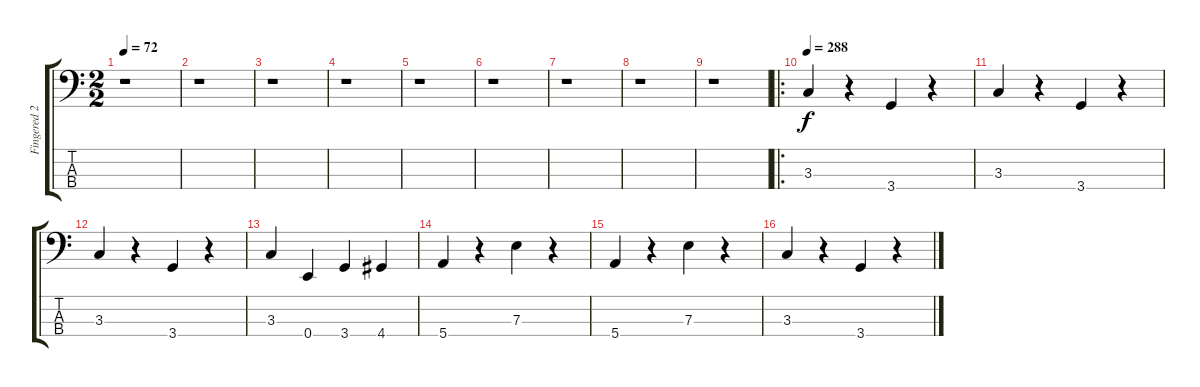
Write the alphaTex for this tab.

\track ("Fingered 2" "Fingered 2") {instrument electricbassfinger}
\staff {score tabs}
\tuning (G2 D2 A1 E1) {hide}
\ts (2 2)
\tempo 72
\clef f4
\ks c
r.1{dy f} |
r.1 |
r.1 |
r.1 |
r.1 |
r.1 |
r.1 |
r.1 |
r.1 |
\ro
\tempo 288
3.3.4 r.4 3.4.4 r.4 |
3.3.4 r.4 3.4.4 r.4 |
3.3.4 r.4 3.4.4 r.4 |
3.3.4 0.4.4 3.4.4 4.4.4 |
5.4.4 r.4 7.3.4 r.4 |
5.4.4 r.4 7.3.4 r.4 |
3.3.4 r.4 3.4.4 r.4
